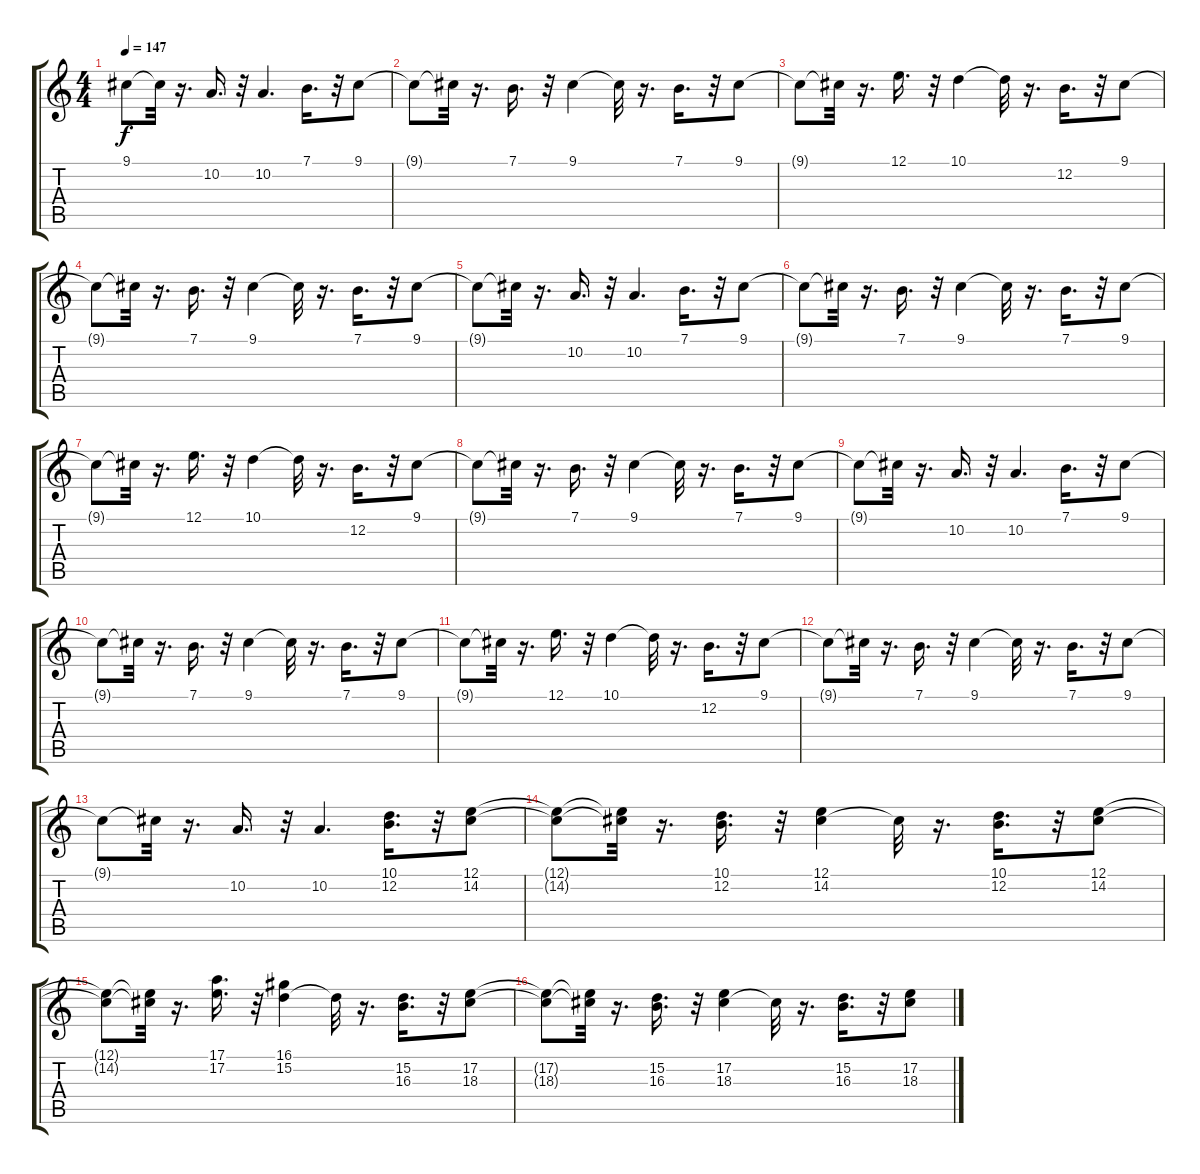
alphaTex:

\track "" {instrument choiraahs}
\staff {score tabs}
\tuning (E4 B3 G3 D3 A2 E2) {hide}
\ts (4 4)
\tempo 147
\clef g2
\ks c
9.1{t}.8{dy f} 9.1{t}.32 r.16{d} 10.2.16{d} r.32 10.2.4{d} 7.1.16{d} r.32 9.1.8 |
9.1{t}.8 9.1{t}.32 r.16{d} 7.1.16{d} r.32 9.1.4 9.1{t}.32 r.16{d} 7.1.16{d} r.32 9.1.8 |
9.1{t}.8 9.1{t}.32 r.16{d} 12.1.16{d} r.32 10.1.4 10.1{t}.32 r.16{d} 12.2.16{d} r.32 9.1.8 |
9.1{t}.8 9.1{t}.32 r.16{d} 7.1.16{d} r.32 9.1.4 9.1{t}.32 r.16{d} 7.1.16{d} r.32 9.1.8 |
9.1{t}.8 9.1{t}.32 r.16{d} 10.2.16{d} r.32 10.2.4{d} 7.1.16{d} r.32 9.1.8 |
9.1{t}.8 9.1{t}.32 r.16{d} 7.1.16{d} r.32 9.1.4 9.1{t}.32 r.16{d} 7.1.16{d} r.32 9.1.8 |
9.1{t}.8 9.1{t}.32 r.16{d} 12.1.16{d} r.32 10.1.4 10.1{t}.32 r.16{d} 12.2.16{d} r.32 9.1.8 |
9.1{t}.8 9.1{t}.32 r.16{d} 7.1.16{d} r.32 9.1.4 9.1{t}.32 r.16{d} 7.1.16{d} r.32 9.1.8 |
9.1{t}.8 9.1{t}.32 r.16{d} 10.2.16{d} r.32 10.2.4{d} 7.1.16{d} r.32 9.1.8 |
9.1{t}.8 9.1{t}.32 r.16{d} 7.1.16{d} r.32 9.1.4 9.1{t}.32 r.16{d} 7.1.16{d} r.32 9.1.8 |
9.1{t}.8 9.1{t}.32 r.16{d} 12.1.16{d} r.32 10.1.4 10.1{t}.32 r.16{d} 12.2.16{d} r.32 9.1.8 |
9.1{t}.8 9.1{t}.32 r.16{d} 7.1.16{d} r.32 9.1.4 9.1{t}.32 r.16{d} 7.1.16{d} r.32 9.1.8 |
9.1{t}.8 9.1{t}.32 r.16{d} 10.2.16{d} r.32 10.2.4{d} (10.1 12.2).16{d} r.32 (12.1 14.2).8 |
(12.1{t} 14.2{t}).8 (12.1{t} 14.2{t}).32 r.16{d} (10.1 12.2).16{d} r.32 (12.1 14.2).4 14.2{t}.32 r.16{d} (10.1 12.2).16{d} r.32 (12.1 14.2).8 |
(12.1{t} 14.2{t}).8 (12.1{t} 14.2{t}).32 r.16{d} (17.1 17.2).16{d} r.32 (16.1 15.2).4 15.2{t}.32 r.16{d} (15.2 16.3).16{d} r.32 (17.2 18.3).8 |
(17.2{t} 18.3{t}).8 (17.2{t} 18.3{t}).32 r.16{d} (15.2 16.3).16{d} r.32 (17.2 18.3).4 18.3{t}.32 r.16{d} (15.2 16.3).16{d} r.32 (17.2 18.3).8
